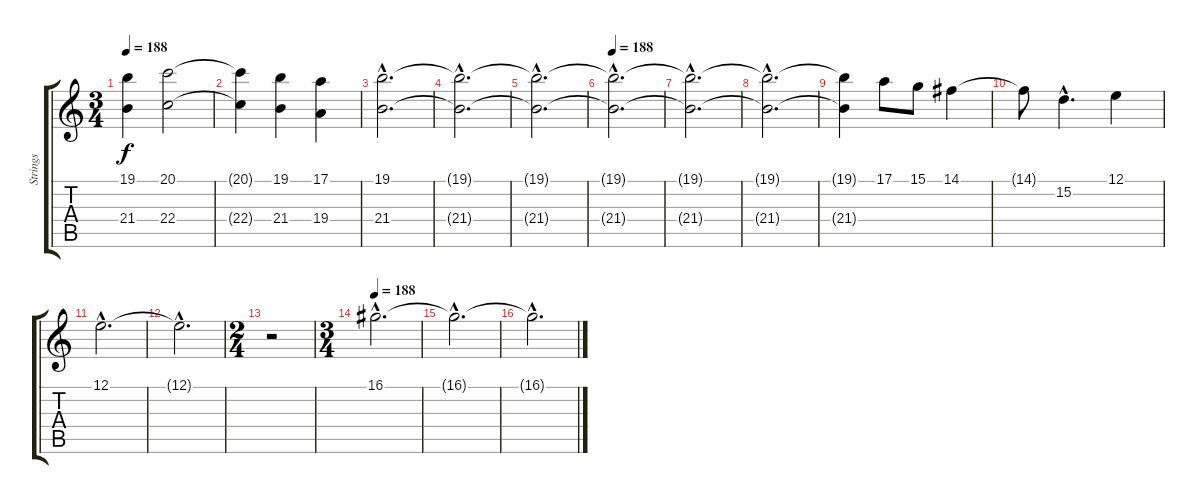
\track ("Strings" "Strings") {instrument stringensemble2}
\staff {score tabs}
\tuning (E4 B3 G3 D3 A2 E2) {hide}
\ts (3 4)
\tempo 188
\clef g2
\ks c
(19.1 21.4).4{dy f} (20.1 22.4).2 |
(20.1{t} 22.4{t}).4 (19.1 21.4).4 (17.1 19.4).4 |
(19.1{hac} 21.4{hac}).2{d} |
(19.1{hac t} 21.4{hac t}).2{d} |
(19.1{hac t} 21.4{hac t}).2{d} |
\tempo 188
(19.1{hac t} 21.4{hac t}).2{d} |
(19.1{hac t} 21.4{hac t}).2{d} |
(19.1{hac t} 21.4{hac t}).2{d} |
(19.1{t} 21.4{t}).4 17.1.8{volume 13} 15.1.8 14.1.4 |
14.1{t}.8 15.2{hac}.4{d} 12.1.4 |
12.1{hac}.2{d} |
12.1{hac t}.2{d} |
\ts (2 4)
r.2 |
\ts (3 4)
\tempo 188
16.1{hac}.2{d} |
16.1{hac t}.2{d} |
16.1{hac t}.2{d}
